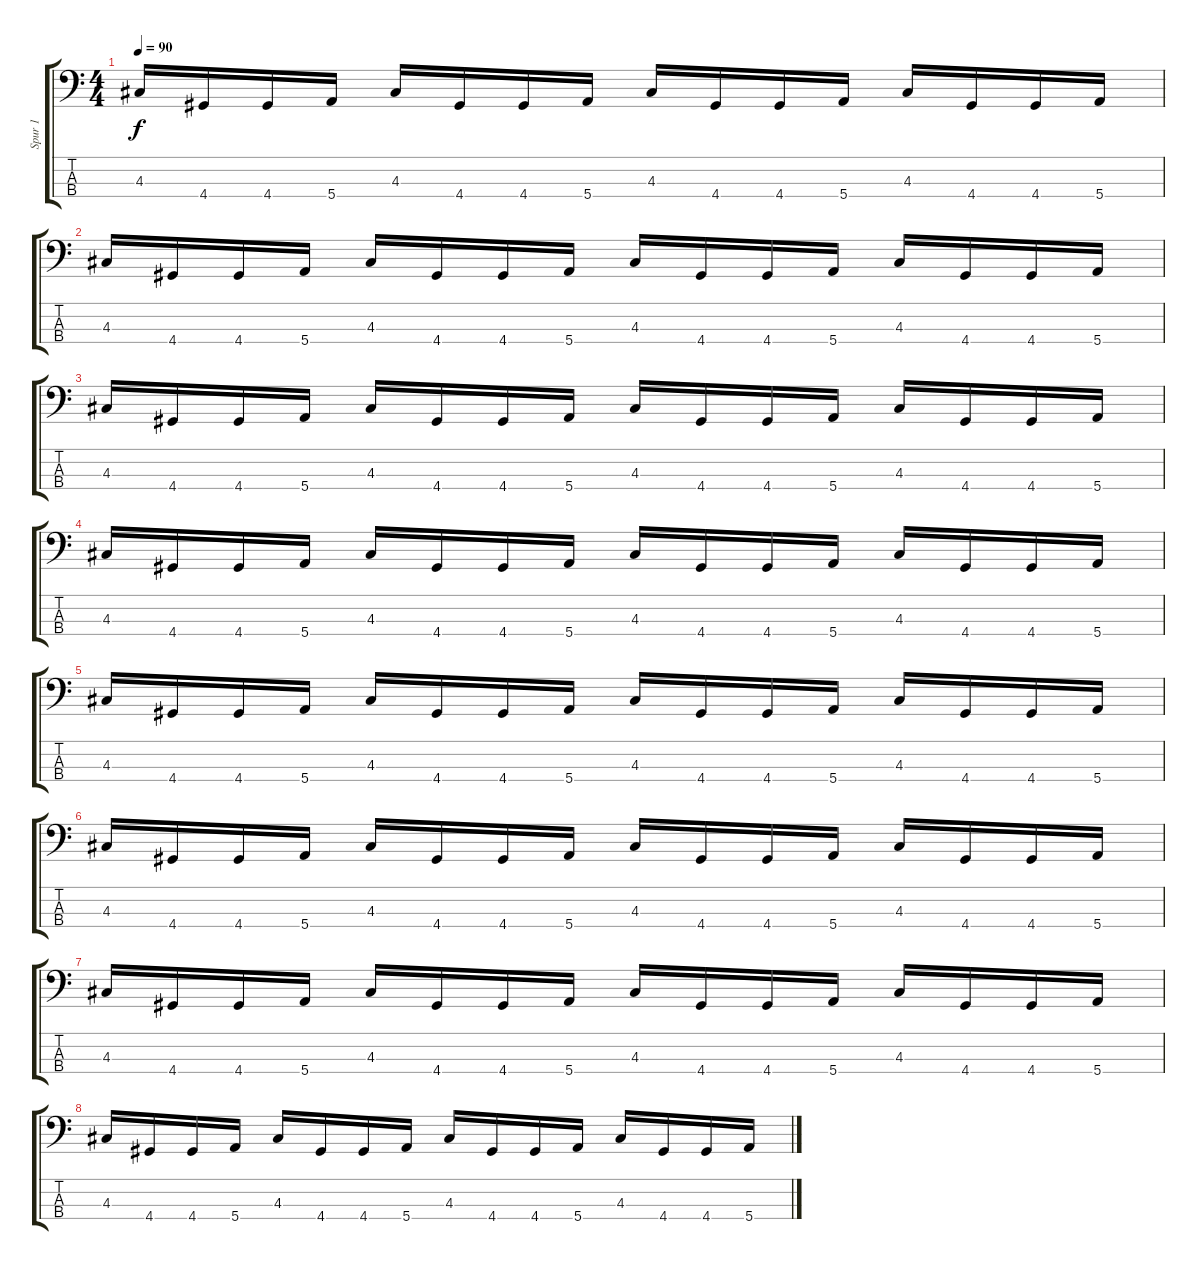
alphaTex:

\track ("Spur 1" "Spur 1") {instrument electricbassfinger}
\staff {score tabs}
\tuning (G2 D2 A1 E1) {hide}
\ts (4 4)
\tempo 90
\clef f4
\ks c
4.3.16{dy f} 4.4.16 4.4.16 5.4.16 4.3.16 4.4.16 4.4.16 5.4.16 4.3.16 4.4.16 4.4.16 5.4.16 4.3.16 4.4.16 4.4.16 5.4.16 |
4.3.16 4.4.16 4.4.16 5.4.16 4.3.16 4.4.16 4.4.16 5.4.16 4.3.16 4.4.16 4.4.16 5.4.16 4.3.16 4.4.16 4.4.16 5.4.16 |
4.3.16 4.4.16 4.4.16 5.4.16 4.3.16 4.4.16 4.4.16 5.4.16 4.3.16 4.4.16 4.4.16 5.4.16 4.3.16 4.4.16 4.4.16 5.4.16 |
4.3.16 4.4.16 4.4.16 5.4.16 4.3.16 4.4.16 4.4.16 5.4.16 4.3.16 4.4.16 4.4.16 5.4.16 4.3.16 4.4.16 4.4.16 5.4.16 |
4.3.16 4.4.16 4.4.16 5.4.16 4.3.16 4.4.16 4.4.16 5.4.16 4.3.16 4.4.16 4.4.16 5.4.16 4.3.16 4.4.16 4.4.16 5.4.16 |
4.3.16 4.4.16 4.4.16 5.4.16 4.3.16 4.4.16 4.4.16 5.4.16 4.3.16 4.4.16 4.4.16 5.4.16 4.3.16 4.4.16 4.4.16 5.4.16 |
4.3.16 4.4.16 4.4.16 5.4.16 4.3.16 4.4.16 4.4.16 5.4.16 4.3.16 4.4.16 4.4.16 5.4.16 4.3.16 4.4.16 4.4.16 5.4.16 |
4.3.16 4.4.16 4.4.16 5.4.16 4.3.16 4.4.16 4.4.16 5.4.16 4.3.16 4.4.16 4.4.16 5.4.16 4.3.16 4.4.16 4.4.16 5.4.16
